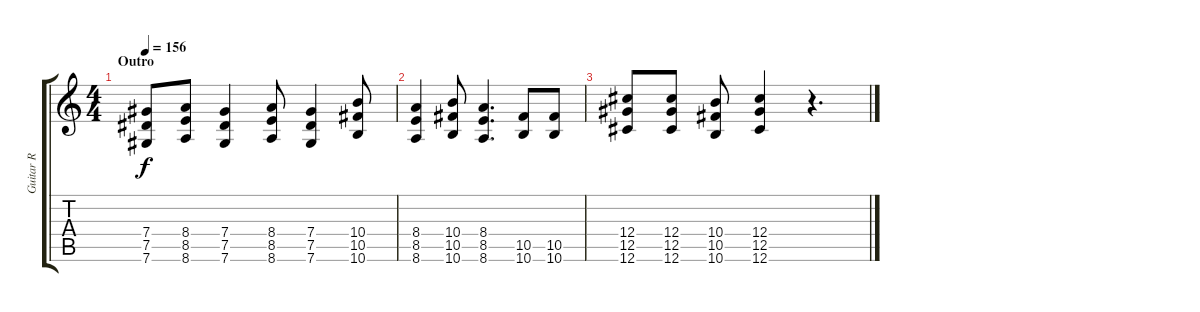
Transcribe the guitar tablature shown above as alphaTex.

\track ("Guitar R" "Guitar R") {instrument overdrivenguitar}
\staff {score tabs}
\tuning (Eb4 Bb3 Gb3 Db3 Ab2 Db2) {hide}
\ts (4 4)
\section ("" "Outro")
\tempo 156
\clef g2
\ks c
(7.4{t} 7.5{t} 7.6{t}).8{dy f} (8.4 8.5 8.6).8 (7.4 7.5 7.6).4 (8.4 8.5 8.6).8 (7.4 7.5 7.6).4 (10.4 10.5 10.6).8 |
(8.4 8.5 8.6).4 (10.4 10.5 10.6).8 (8.4 8.5 8.6).4{d} (10.5 10.6).8 (10.5 10.6).8 |
(12.4 12.5 12.6).8 (12.4 12.5 12.6).8 (10.4 10.5 10.6).8 (12.4 12.5 12.6).4 r.4{d}
